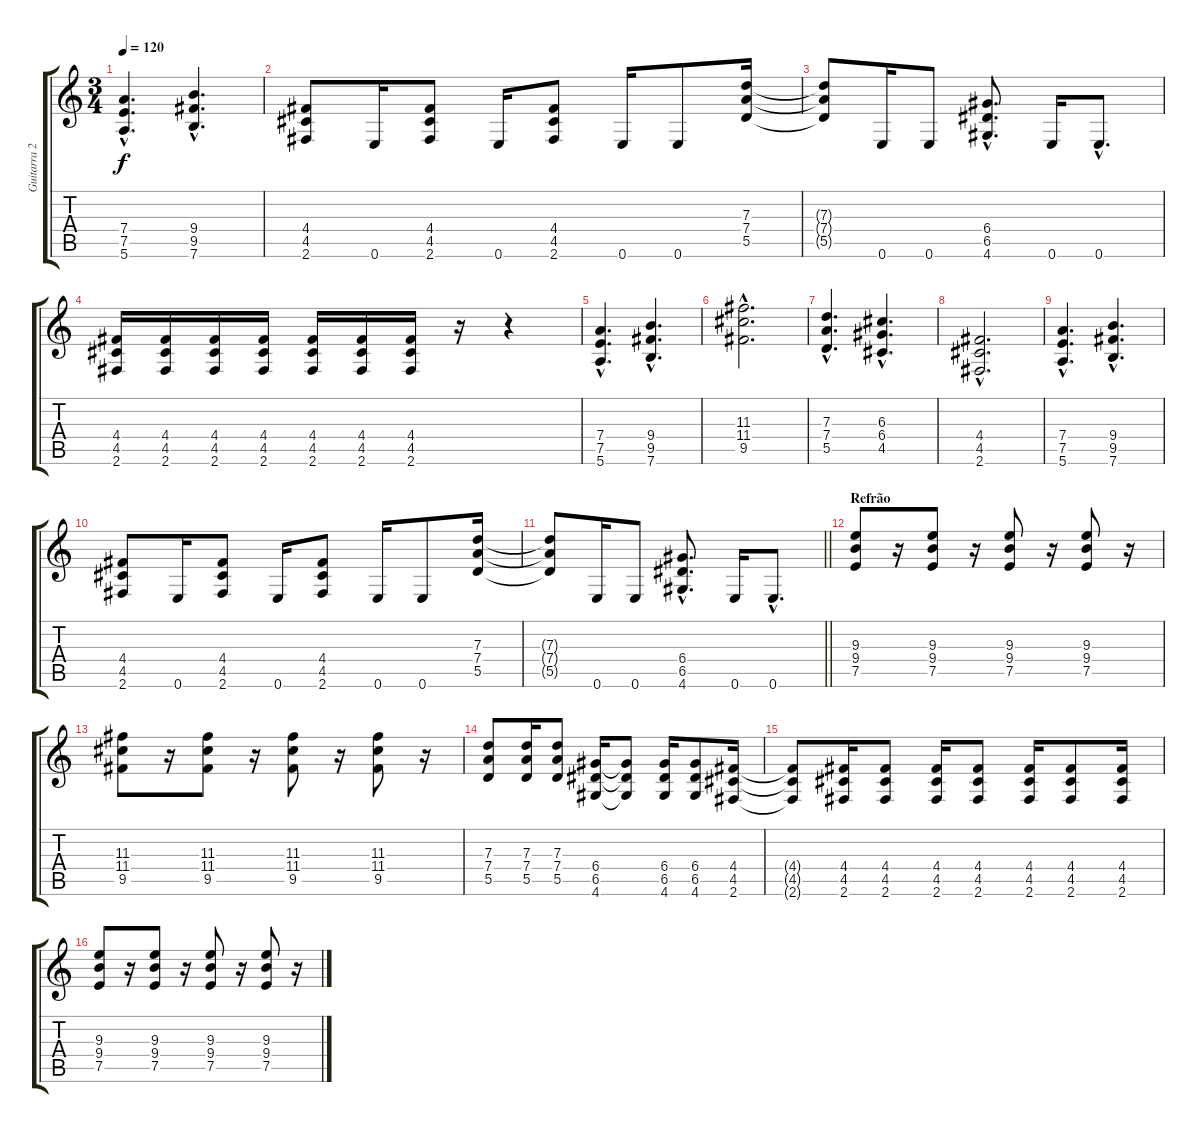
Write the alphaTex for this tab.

\track ("Guitarra 2 - Erik" "Guitarra 2") {instrument overdrivenguitar}
\staff {score tabs}
\tuning (E4 B3 G3 D3 A2 E2) {hide}
\ts (3 4)
\tempo 120
\clef g2
\ks c
(7.4{hac} 7.5{hac} 5.6{hac}).4{d dy f} (9.4{hac} 9.5{hac} 7.6{hac}).4{d} |
(4.4 4.5 2.6).8 0.6.16 (4.4 4.5 2.6).8 0.6.16 (4.4 4.5 2.6).8 0.6.16 0.6.8 (7.3 7.4 5.5).16 |
(7.3{t} 7.4{t} 5.5{t}).8 0.6.16 0.6.8 (6.4{hac} 6.5{hac} 4.6{hac}).8{d} 0.6.16 0.6{hac}.8{d} |
(4.4 4.5 2.6).16 (4.4 4.5 2.6).16 (4.4 4.5 2.6).16 (4.4 4.5 2.6).16 (4.4 4.5 2.6).16 (4.4 4.5 2.6).16 (4.4 4.5 2.6).16 r.16 r.4 |
(7.4{hac} 7.5{hac} 5.6{hac}).4{d} (9.4{hac} 9.5{hac} 7.6{hac}).4{d} |
(11.3{hac} 11.4{hac} 9.5{hac}).2{d} |
(7.3{hac} 7.4{hac} 5.5{hac}).4{d} (6.3{hac} 6.4{hac} 4.5{hac}).4{d} |
(4.4{hac} 4.5{hac} 2.6{hac}).2{d} |
(7.4{hac} 7.5{hac} 5.6{hac}).4{d} (9.4{hac} 9.5{hac} 7.6{hac}).4{d} |
(4.4 4.5 2.6).8 0.6.16 (4.4 4.5 2.6).8 0.6.16 (4.4 4.5 2.6).8 0.6.16 0.6.8 (7.3 7.4 5.5).16 |
\barLineRight lightlight
(7.3{t} 7.4{t} 5.5{t}).8 0.6.16 0.6.8 (6.4{hac} 6.5{hac} 4.6{hac}).8{d} 0.6.16 0.6{hac}.8{d} |
\section ("" "Refrão")
(9.3 9.4 7.5).8 r.16 (9.3 9.4 7.5).8 r.16 (9.3 9.4 7.5).8 r.16 (9.3 9.4 7.5).8 r.16 |
(11.3 11.4 9.5).8 r.16 (11.3 11.4 9.5).8 r.16 (11.3 11.4 9.5).8 r.16 (11.3 11.4 9.5).8 r.16 |
(7.3 7.4 5.5).8 (7.3 7.4 5.5).16 (7.3 7.4 5.5).8 (6.4 6.5 4.6).16 (6.4{t} 6.5{t} 4.6{t}).8 (6.4 6.5 4.6).16 (6.4 6.5 4.6).8 (4.4 4.5 2.6).16 |
(4.4{t} 4.5{t} 2.6{t}).8 (4.4 4.5 2.6).16 (4.4 4.5 2.6).8 (4.4 4.5 2.6).16 (4.4 4.5 2.6).8 (4.4 4.5 2.6).16 (4.4 4.5 2.6).8 (4.4 4.5 2.6).16 |
(9.3 9.4 7.5).8 r.16 (9.3 9.4 7.5).8 r.16 (9.3 9.4 7.5).8 r.16 (9.3 9.4 7.5).8 r.16
